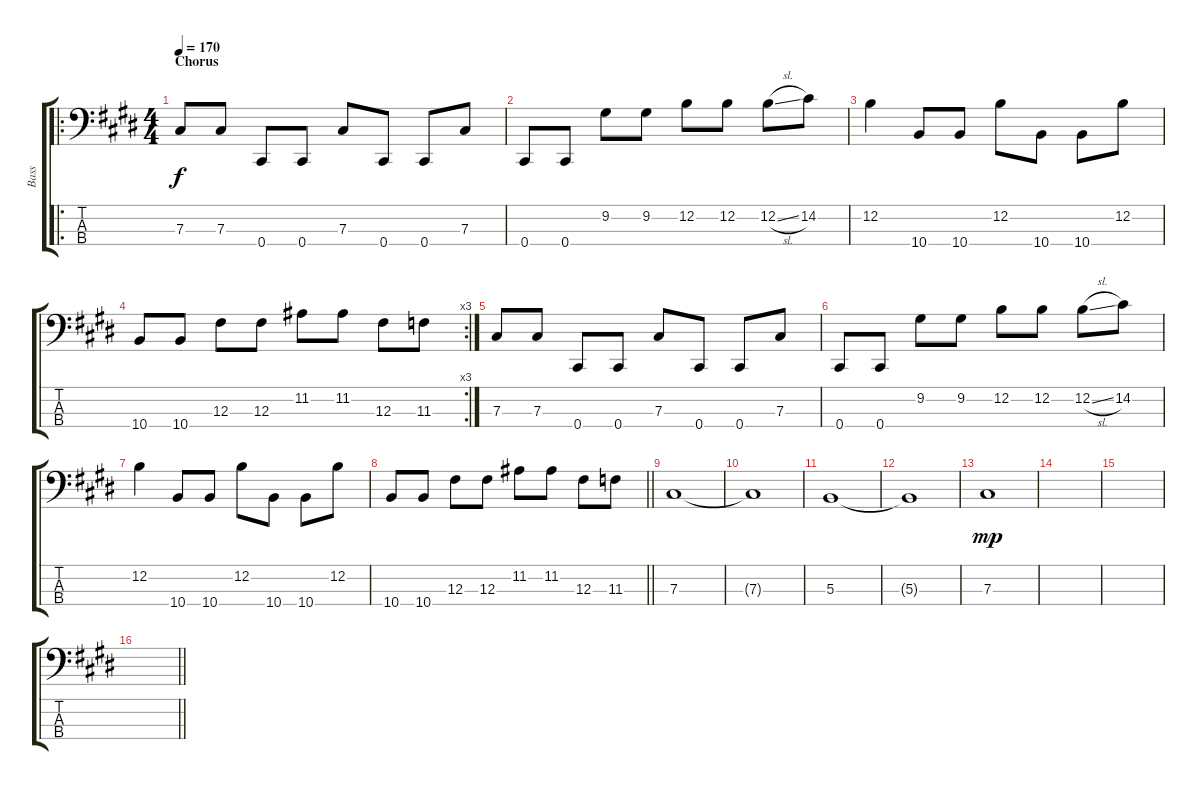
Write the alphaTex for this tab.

\track ("Bass" "Bass") {instrument electricbassfinger}
\staff {score tabs}
\tuning (E2 B1 Gb1 Db1) {hide}
\ro
\ts (4 4)
\section ("" "Chorus")
\tempo 170
\clef f4
\ks c#minor
7.3.8{dy f} 7.3.8 0.4.8 0.4.8 7.3.8 0.4.8 0.4.8 7.3.8 |
0.4.8 0.4.8 9.2.8 9.2.8 12.2.8 12.2.8 12.2{sl}.8 14.2.8 |
12.2.4 10.4.8 10.4.8 12.2.8 10.4.8 10.4.8 12.2.8 |
\rc 3
10.4.8 10.4.8 12.3.8 12.3.8 11.2.8 11.2.8 12.3.8 11.3.8 |
7.3.8 7.3.8 0.4.8 0.4.8 7.3.8 0.4.8 0.4.8 7.3.8 |
0.4.8 0.4.8 9.2.8 9.2.8 12.2.8 12.2.8 12.2{sl}.8 14.2.8 |
12.2.4 10.4.8 10.4.8 12.2.8 10.4.8 10.4.8 12.2.8 |
\barLineRight lightlight
10.4.8 10.4.8 12.3.8 12.3.8 11.2.8 11.2.8 12.3.8 11.3.8 |
7.3.1 |
7.3{t}.1 |
5.3.1 |
5.3{t}.1 |
7.3.1{dy mp} |
|
|
\barLineRight lightlight
